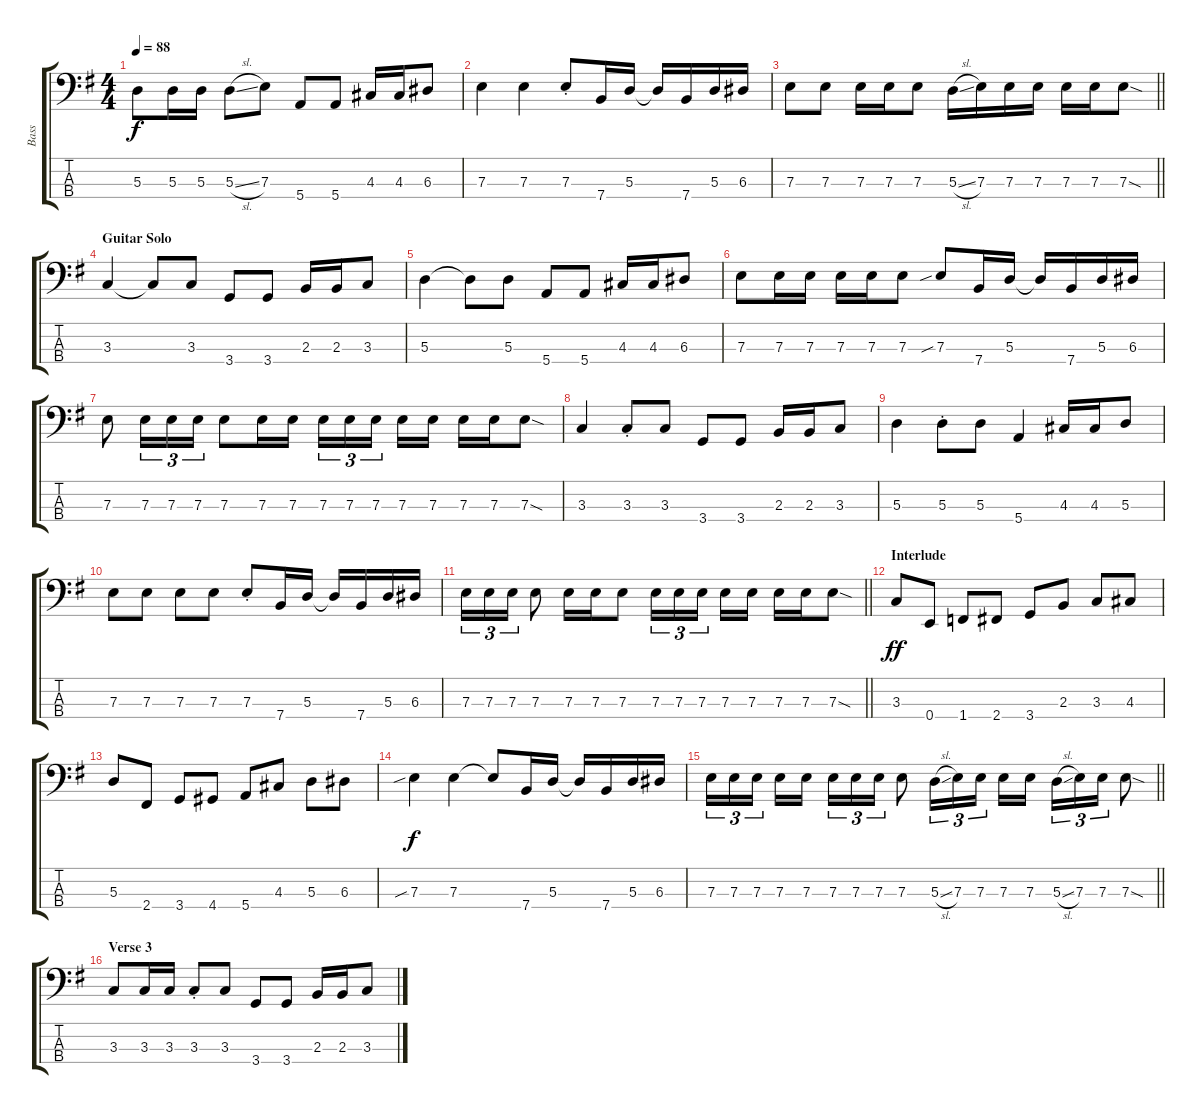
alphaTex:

\track ("Bass" "Bass") {instrument electricbassfinger}
\staff {score tabs}
\tuning (G2 D2 A1 E1) {hide}
\ts (4 4)
\tempo 88
\clef f4
\ks g
5.3.8{dy f} 5.3.16 5.3.16 5.3{sl}.8 7.3.8 5.4.8 5.4.8 4.3.16 4.3.16 6.3.8 |
7.3.4 7.3.4 7.3{st}.8 7.4.16 5.3.16 5.3{t}.16 7.4.16 5.3.16 6.3.16 |
\barLineRight lightlight
7.3.8 7.3.8 7.3.16 7.3.16 7.3.8 5.3{sl}.16 7.3.16 7.3.16 7.3.16 7.3.16 7.3.16 7.3{sod}.8 |
\section ("" "Guitar Solo")
3.3.4 3.3{t}.8 3.3.8 3.4.8 3.4.8 2.3.16 2.3.16 3.3.8 |
5.3.4 5.3{t}.8 5.3.8 5.4.8 5.4.8 4.3.16 4.3.16 6.3.8 |
7.3.8 7.3.16 7.3.16 7.3.16 7.3.16 7.3.8 7.3{sib}.8 7.4.16 5.3.16 5.3{t}.16 7.4.16 5.3.16 6.3.16 |
7.3.8 7.3.16{tu (3 2)} 7.3.16{tu (3 2)} 7.3.16{tu (3 2)} 7.3.8 7.3.16 7.3.16 7.3.16{tu (3 2)} 7.3.16{tu (3 2)} 7.3.16{tu (3 2) beam splitsecondary} 7.3.16 7.3.16 7.3.16 7.3.16 7.3{sod}.8 |
3.3.4 3.3{st}.8 3.3.8 3.4.8 3.4.8 2.3.16 2.3.16 3.3.8 |
5.3.4 5.3{st}.8 5.3.8 5.4.4 4.3.16 4.3.16 5.3.8 |
7.3.8 7.3.8 7.3.8 7.3.8 7.3{st}.8 7.4.16 5.3.16 5.3{t}.16 7.4.16 5.3.16 6.3.16 |
\barLineRight lightlight
7.3.16{tu (3 2)} 7.3.16{tu (3 2)} 7.3.16{tu (3 2)} 7.3.8 7.3.16 7.3.16 7.3.8 7.3.16{tu (3 2)} 7.3.16{tu (3 2)} 7.3.16{tu (3 2) beam splitsecondary} 7.3.16 7.3.16 7.3.16 7.3.16 7.3{sod}.8 |
\section ("" "Interlude")
3.3.8{dy ff} 0.4.8 1.4.8 2.4.8 3.4.8 2.3.8 3.3.8 4.3.8 |
5.3.8 2.4.8 3.4.8 4.4.8 5.4.8 4.3.8 5.3.8 6.3.8 |
7.3{sib}.4{dy f} 7.3.4 7.3{t}.8 7.4.16 5.3.16 5.3{t}.16 7.4.16 5.3.16 6.3.16 |
\barLineRight lightlight
7.3.16{tu (3 2)} 7.3.16{tu (3 2)} 7.3.16{tu (3 2) beam splitsecondary} 7.3.16 7.3.16 7.3.16{tu (3 2)} 7.3.16{tu (3 2)} 7.3.16{tu (3 2)} 7.3.8 5.3{sl}.16{tu (3 2)} 7.3.16{tu (3 2)} 7.3.16{tu (3 2) beam splitsecondary} 7.3.16 7.3.16 5.3{sl}.16{tu (3 2)} 7.3.16{tu (3 2)} 7.3.16{tu (3 2)} 7.3{sod}.8 |
\section ("" "Verse 3")
3.3.8 3.3.16 3.3.16 3.3{st}.8 3.3.8 3.4.8 3.4.8 2.3.16 2.3.16 3.3.8
